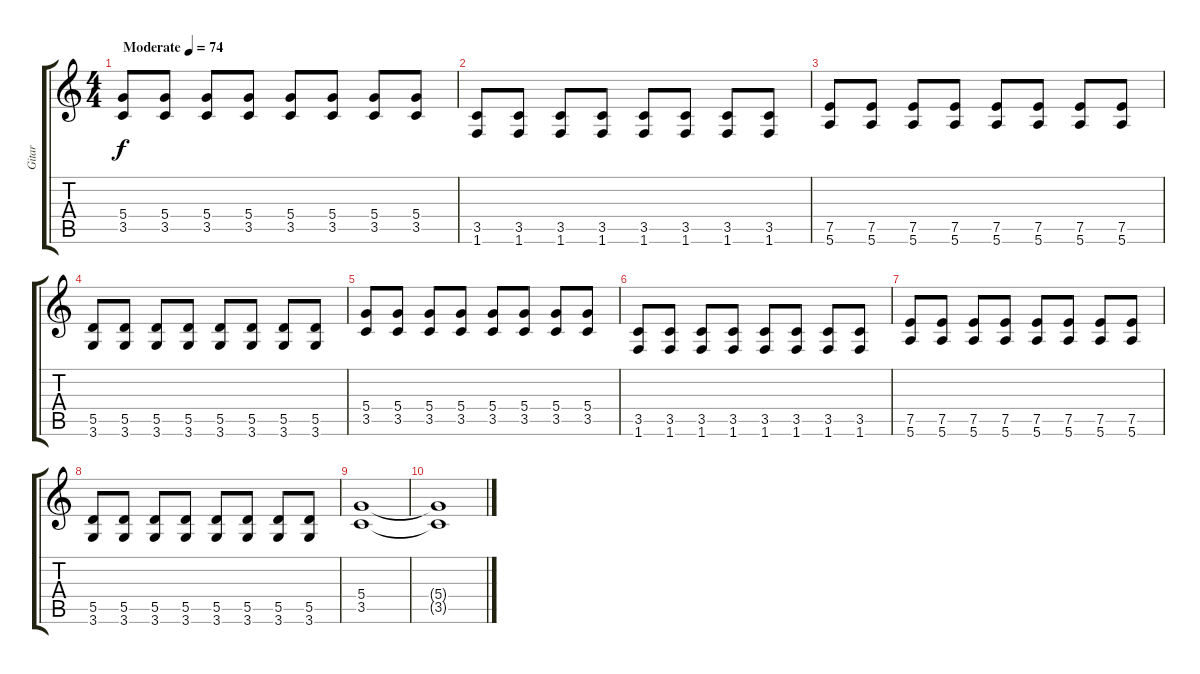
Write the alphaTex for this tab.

\track ("Gitar" "Gitar") {instrument overdrivenguitar}
\staff {score tabs}
\tuning (E4 B3 G3 D3 A2 E2) {hide}
\ts (4 4)
\tempo (74 "Moderate")
\clef g2
\ks c
(5.4 3.5).8{dy f instrument overdrivenguitar} (5.4 3.5).8 (5.4 3.5).8 (5.4 3.5).8 (5.4 3.5).8 (5.4 3.5).8 (5.4 3.5).8 (5.4 3.5).8 |
(3.5 1.6).8 (3.5 1.6).8 (3.5 1.6).8 (3.5 1.6).8 (3.5 1.6).8 (3.5 1.6).8 (3.5 1.6).8 (3.5 1.6).8 |
(7.5 5.6).8 (7.5 5.6).8 (7.5 5.6).8 (7.5 5.6).8 (7.5 5.6).8 (7.5 5.6).8 (7.5 5.6).8 (7.5 5.6).8 |
(5.5 3.6).8 (5.5 3.6).8 (5.5 3.6).8 (5.5 3.6).8 (5.5 3.6).8 (5.5 3.6).8 (5.5 3.6).8 (5.5 3.6).8 |
(5.4 3.5).8 (5.4 3.5).8 (5.4 3.5).8 (5.4 3.5).8 (5.4 3.5).8 (5.4 3.5).8 (5.4 3.5).8 (5.4 3.5).8 |
(3.5 1.6).8 (3.5 1.6).8 (3.5 1.6).8 (3.5 1.6).8 (3.5 1.6).8 (3.5 1.6).8 (3.5 1.6).8 (3.5 1.6).8 |
(7.5 5.6).8 (7.5 5.6).8 (7.5 5.6).8 (7.5 5.6).8 (7.5 5.6).8 (7.5 5.6).8 (7.5 5.6).8 (7.5 5.6).8 |
(5.5 3.6).8 (5.5 3.6).8 (5.5 3.6).8 (5.5 3.6).8 (5.5 3.6).8 (5.5 3.6).8 (5.5 3.6).8 (5.5 3.6).8 |
(5.4 3.5).1 |
(5.4{t} 3.5{t}).1
